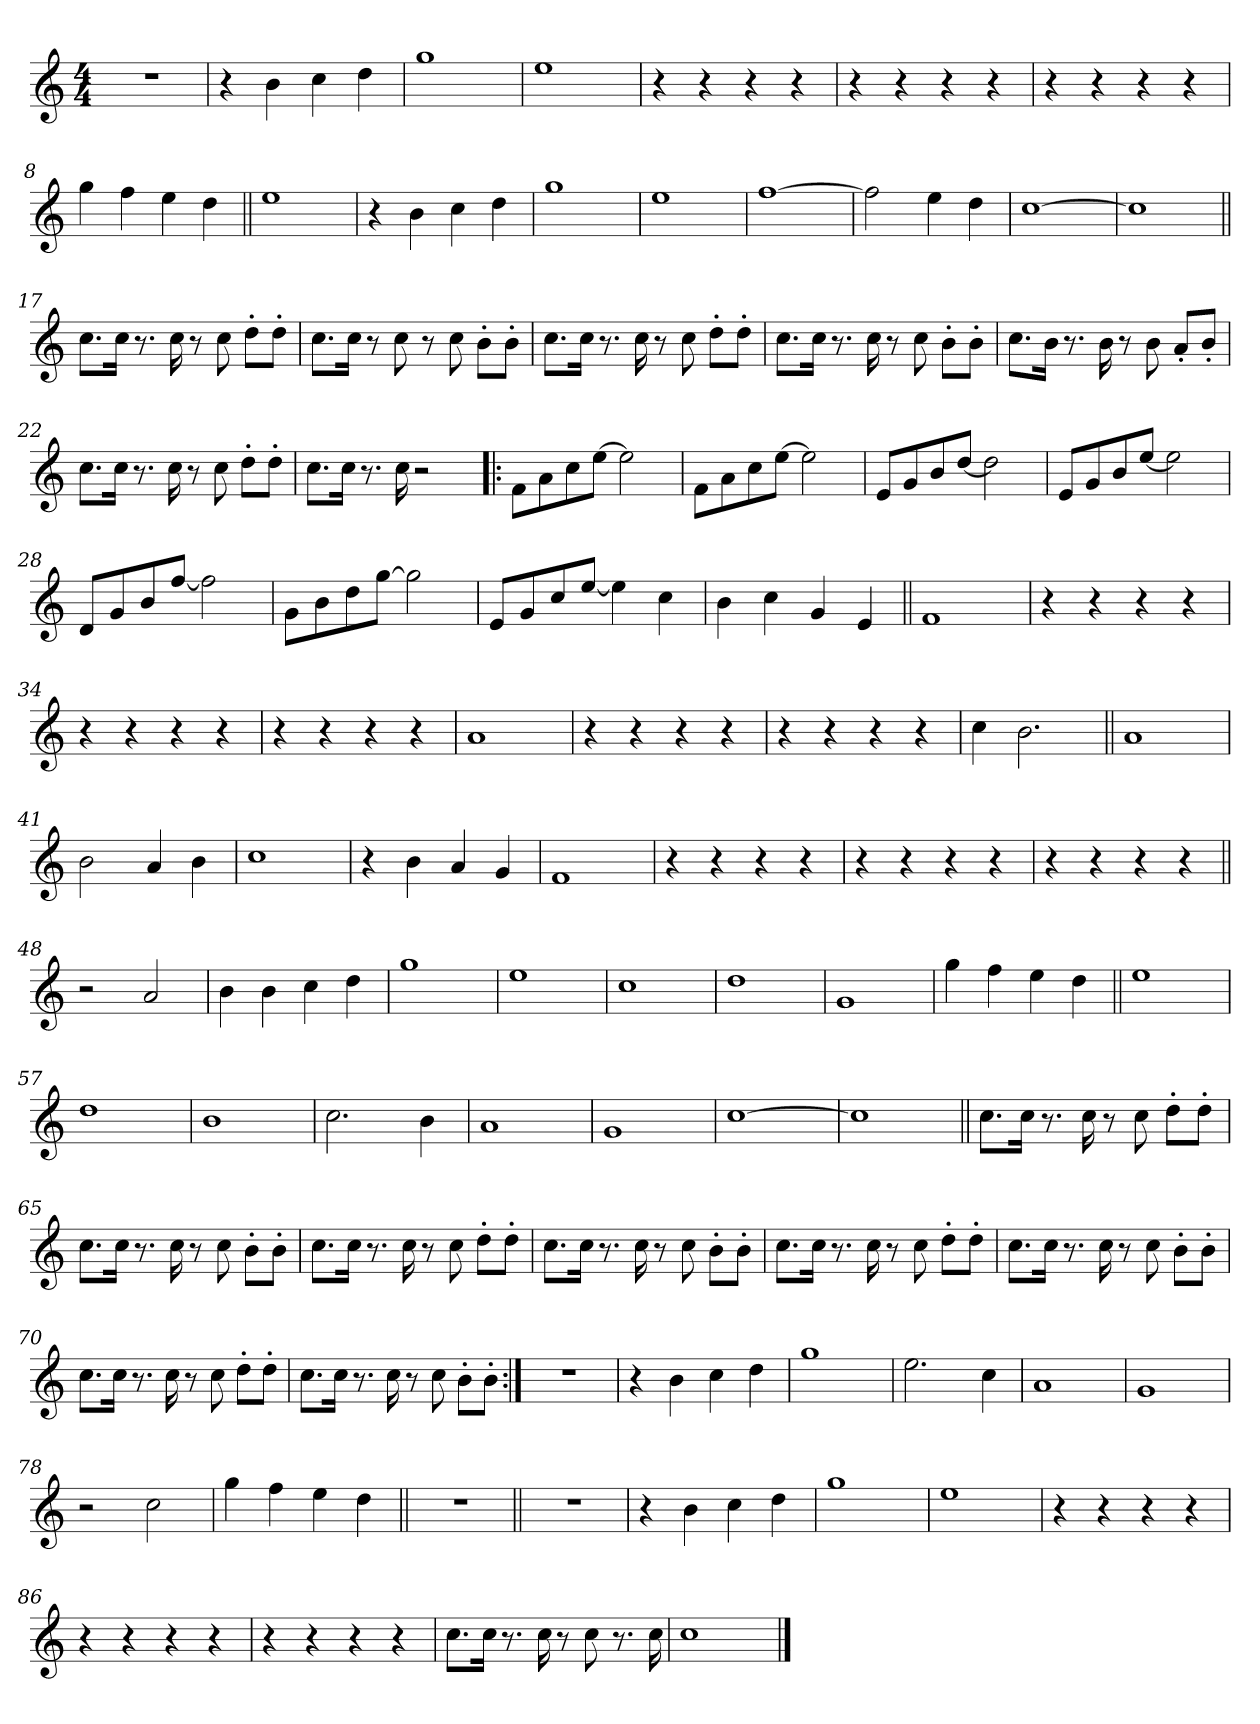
**kern
*part1
*staff1
!!LO:PB:g=z
*clefG2
*k[]
*C:
*M4/4
*MM143
=1
1r
=2
4r
4bi\
4cci\
4ddi\
=3
1ggi
=4
1eei
=5
4r
4r
4r
4r
=6
4r
4r
4r
4r
=7
4r
4r
4r
4r
=8
4ggi\
4ffi\
4eei\
4ddi\
=9||
1eei
!!LO:LB:g=z
=10
4r
4bi\
4cci\
4ddi\
=11
1ggi
=12
1eei
=13
[>1ffi
=14
2ffi\]
4eei\
4ddi\
=15
[>1cci
=16
1cci]
=17||
8.cci\L
16cci\Jk
8.r
16cci\
8r
8cci\
8dd'i\L
8dd'i\J
=18
8.cci\L
16cci\Jk
8r
8cci\
8r
8cci\
8b'i\L
8b'i\J
!!LO:LB:g=z
=19
8.cci\L
16cci\Jk
8.r
16cci\
8r
8cci\
8dd'i\L
8dd'i\J
=20
8.cci\L
16cci\Jk
8.r
16cci\
8r
8cci\
8b'i\L
8b'i\J
=21
8.cci\L
16bi\Jk
8.r
16bi\
8r
8bi\
8a'i/L
8b'i/J
=22
8.cci\L
16cci\Jk
8.r
16cci\
8r
8cci\
8dd'i\L
8dd'i\J
=23
8.cci\L
16cci\Jk
8.r
16cci\
2r
=24!|:
8fi\L
8ai\
8cci\
[>8eei\J
2eei\]
!!LO:LB:g=z
=25
8fi\L
8ai\
8cci\
[>8eei\J
2eei\]
=26
8ei/L
8gi/
8bi/
[<8ddi/J
2ddi\]
=27
8ei/L
8gi/
8bi/
[<8eei/J
2eei\]
=28
8di/L
8gi/
8bi/
[<8ffi/J
2ffi\]
=29
8gi\L
8bi\
8ddi\
[>8ggi\J
2ggi\]
=30
8ei/L
8gi/
8cci/
[<8eei/J
4eei\]
4cci\
=31
4bi\
4cci\
4gi/
4ei/
!!LO:LB:g=z
=32||
1fi
=33
4r
4r
4r
4r
=34
4r
4r
4r
4r
=35
4r
4r
4r
4r
=36
1ai
=37
4r
4r
4r
4r
=38
4r
4r
4r
4r
=39
4cci\
2.bi\
=40||
1ai
!!LO:LB:g=z
=41
2bi\
4ai/
4bi\
=42
1cci
=43
4r
4bi\
4ai/
4gi/
=44
1fi
=45
4r
4r
4r
4r
=46
4r
4r
4r
4r
=47
4r
4r
4r
4r
!!LO:LB:g=z
=48||
2r
2ai/
=49
4bi\
4bi\
4cci\
4ddi\
=50
1ggi
=51
1eei
=52
1cci
=53
1ddi
=54
1gi
=55
4ggi\
4ffi\
4eei\
4ddi\
!!LO:LB:g=z
=56||
1eei
=57
1ddi
=58
1bi
=59
2.cci\
4bi\
=60
1ai
=61
1gi
=62
[>1cci
=63
1cci]
!!LO:LB:g=z
=64||
8.cci\L
16cci\Jk
8.r
16cci\
8r
8cci\
8dd'i\L
8dd'i\J
=65
8.cci\L
16cci\Jk
8.r
16cci\
8r
8cci\
8b'i\L
8b'i\J
=66
8.cci\L
16cci\Jk
8.r
16cci\
8r
8cci\
8dd'i\L
8dd'i\J
=67
8.cci\L
16cci\Jk
8.r
16cci\
8r
8cci\
8b'i\L
8b'i\J
=68
8.cci\L
16cci\Jk
8.r
16cci\
8r
8cci\
8dd'i\L
8dd'i\J
!!LO:LB:g=z
=69
8.cci\L
16cci\Jk
8.r
16cci\
8r
8cci\
8b'i\L
8b'i\J
=70
8.cci\L
16cci\Jk
8.r
16cci\
8r
8cci\
8dd'i\L
8dd'i\J
=71
8.cci\L
16cci\Jk
8.r
16cci\
8r
8cci\
8b'i\L
8b'i\J
=72:|!
1r
=73
4r
4bi\
4cci\
4ddi\
=74
1ggi
=75
2.eei\
4cci\
=76
1ai
!!LO:LB:g=z
=77
1gi
=78
2r
2cci\
=79
4ggi\
4ffi\
4eei\
4ddi\
=80||
1r
=81||
1r
=82
4r
4bi\
4cci\
4ddi\
=83
1ggi
!!LO:LB:g=z
=84
1eei
=85
4r
4r
4r
4r
=86
4r
4r
4r
4r
=87
4r
4r
4r
4r
=88
8.cci\L
16cci\Jk
8.r
16cci\
8r
8cci\
8.r
16cci\
=89
1cci
==
*-
